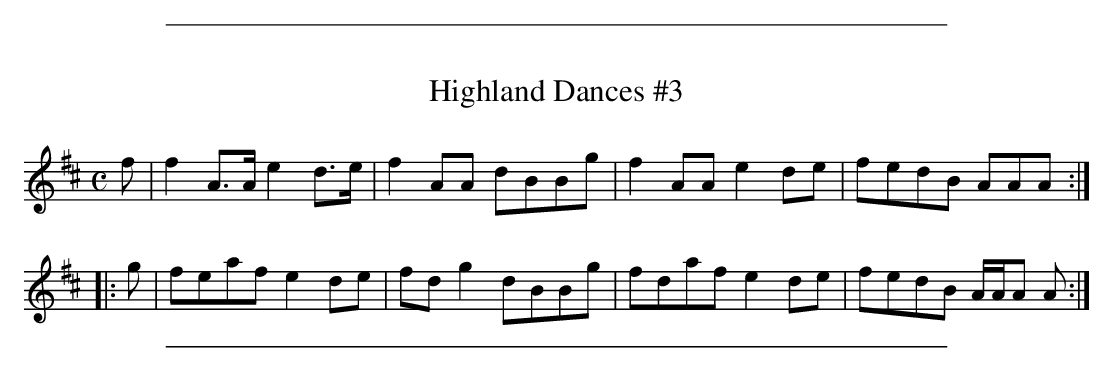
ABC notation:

X:1
T: Highland Dances #3
M: C
L: 1/8
K: D
   f | f2A>A e2d>e | f2AA dBBg | f2AA e2de | fedB AAA :|
|: g | feaf  e2de  | fdg2 dBBg | fdaf e2de | fedB A/A/A A :|
